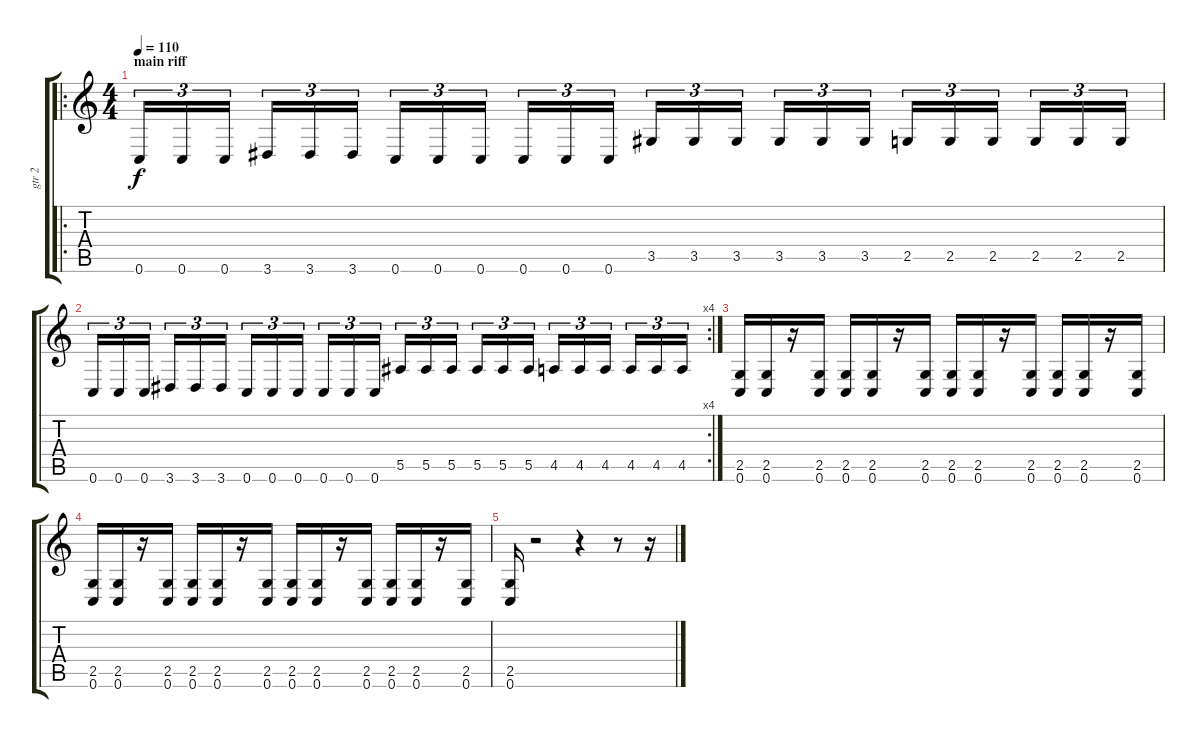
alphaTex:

\track ("gtr 2" "gtr 2") {instrument distortionguitar}
\staff {score tabs}
\tuning (C4 G3 Eb3 Bb2 F2 C2) {hide}
\ro
\ts (4 4)
\section ("" "main riff ")
\tempo 110
\clef g2
\ks c
0.6.16{tu (3 2) dy f} 0.6.16{tu (3 2)} 0.6.16{tu (3 2)} 3.6.16{tu (3 2)} 3.6.16{tu (3 2)} 3.6.16{tu (3 2)} 0.6.16{tu (3 2)} 0.6.16{tu (3 2)} 0.6.16{tu (3 2)} 0.6.16{tu (3 2)} 0.6.16{tu (3 2)} 0.6.16{tu (3 2)} 3.5.16{tu (3 2)} 3.5.16{tu (3 2)} 3.5.16{tu (3 2)} 3.5.16{tu (3 2)} 3.5.16{tu (3 2)} 3.5.16{tu (3 2)} 2.5.16{tu (3 2)} 2.5.16{tu (3 2)} 2.5.16{tu (3 2)} 2.5.16{tu (3 2)} 2.5.16{tu (3 2)} 2.5.16{tu (3 2)} |
\rc 4
0.6.16{tu (3 2)} 0.6.16{tu (3 2)} 0.6.16{tu (3 2)} 3.6.16{tu (3 2)} 3.6.16{tu (3 2)} 3.6.16{tu (3 2)} 0.6.16{tu (3 2)} 0.6.16{tu (3 2)} 0.6.16{tu (3 2)} 0.6.16{tu (3 2)} 0.6.16{tu (3 2)} 0.6.16{tu (3 2)} 5.5.16{tu (3 2)} 5.5.16{tu (3 2)} 5.5.16{tu (3 2)} 5.5.16{tu (3 2)} 5.5.16{tu (3 2)} 5.5.16{tu (3 2)} 4.5.16{tu (3 2)} 4.5.16{tu (3 2)} 4.5.16{tu (3 2)} 4.5.16{tu (3 2)} 4.5.16{tu (3 2)} 4.5.16{tu (3 2)} |
(2.5 0.6).16 (2.5 0.6).16 r.16 (2.5 0.6).16 (2.5 0.6).16 (2.5 0.6).16 r.16 (2.5 0.6).16 (2.5 0.6).16 (2.5 0.6).16 r.16 (2.5 0.6).16 (2.5 0.6).16 (2.5 0.6).16 r.16 (2.5 0.6).16 |
(2.5 0.6).16 (2.5 0.6).16 r.16 (2.5 0.6).16 (2.5 0.6).16 (2.5 0.6).16 r.16 (2.5 0.6).16 (2.5 0.6).16 (2.5 0.6).16 r.16 (2.5 0.6).16 (2.5 0.6).16 (2.5 0.6).16 r.16 (2.5 0.6).16 |
(2.5 0.6).16 r.2 r.4 r.8 r.16
